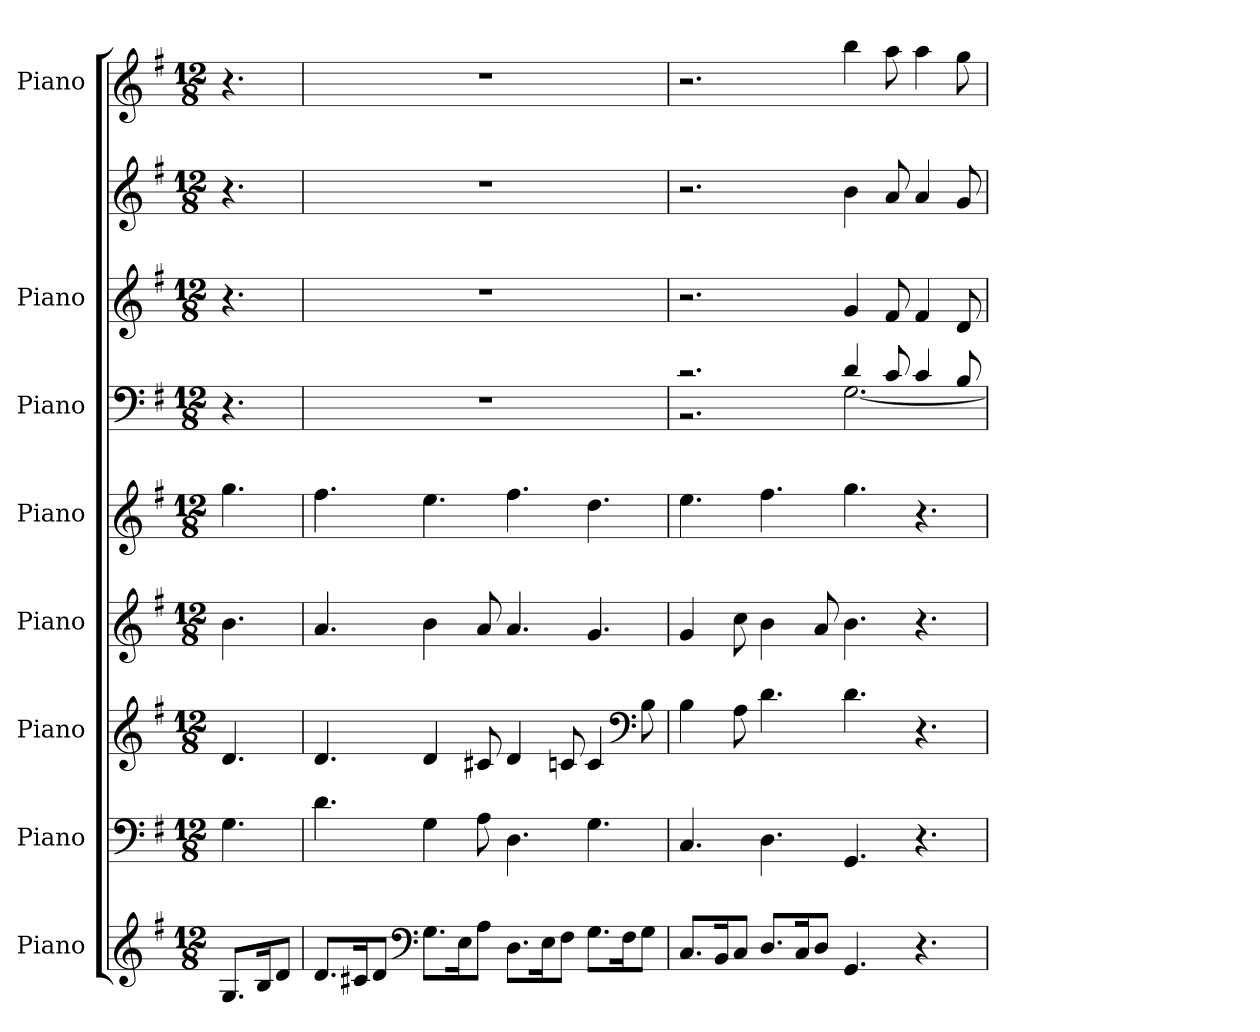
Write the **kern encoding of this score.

**kern	**kern	**kern	**kern	**kern	**kern	**kern	**kern	**kern
*part8	*part7	*part6	*part5	*part4	*part3	*part2	*part2	*part1
*staff9	*staff8	*staff7	*staff6	*staff5	*staff4	*staff3	*staff2	*staff1
*I"Piano	*I"Piano	*I"Piano	*I"Piano	*I"Piano	*I"Piano	*I"Piano	*	*I"Piano
*I'Pno.	*I'Pno.	*I'Pno.	*I'Pno.	*I'Pno.	*I'Pno.	*I'Pno.	*	*I'Pno.
*clefG2	*clefF4	*clefG2	*clefG2	*clefG2	*clefF4	*clefG2	*clefG2	*clefG2
*k[f#]	*k[f#]	*k[f#]	*k[f#]	*k[f#]	*k[f#]	*k[f#]	*k[f#]	*k[f#]
*M12/8	*M12/8	*M12/8	*M12/8	*M12/8	*M12/8	*M12/8	*M12/8	*M12/8
*MM120	*MM120	*MM120	*MM120	*MM120	*MM120	*MM120	*MM120	*MM120
=	=	=	=	=	=	=	=	=
8.G/L	4.G\	4.d/	4.b\	4.gg\	4.r	4.r	4.r	4.r
16B/K	.	.	.	.	.	.	.	.
8d/J	.	.	.	.	.	.	.	.
=1	=1	=1	=1	=1	=1	=1	=1	=1
8.d/L	4.d\	4.d/	4.a/	4.ff#\	1.r	1.r	1.r	1.r
16c#X/K	.	.	.	.	.	.	.	.
8d/J	.	.	.	.	.	.	.	.
*clefF4	*	*	*	*	*	*	*	*
8.G\L	4G\	4d/	4b\	4.ee\	.	.	.	.
16E\K	.	.	.	.	.	.	.	.
8A\J	8A\	8c#X/	8a/	.	.	.	.	.
8.D\L	4.D\	4d/	4.a/	4.ff#\	.	.	.	.
16E\K	.	.	.	.	.	.	.	.
8F#\J	.	8cn/	.	.	.	.	.	.
8.G\L	4.G\	4c/	4.g/	4.dd\	.	.	.	.
16F#\K	.	.	.	.	.	.	.	.
*	*	*clefF4	*	*	*	*	*	*
8G\J	.	8B\	.	.	.	.	.	.
=2	=2	=2	=2	=2	=2	=2	=2	=2
*	*	*	*	*	*^	*	*	*
8.C/L	4.C/	4B\	4g/	4.ee\	2.r	2.r	2.r	2.r	2.r
16BB/K	.	.	.	.	.	.	.	.	.
8C/J	.	8A\	8cc\	.	.	.	.	.	.
8.D/L	4.D\	4.d\	4b\	4.ff#\	.	.	.	.	.
16C/K	.	.	.	.	.	.	.	.	.
8D/J	.	.	8a/	.	.	.	.	.	.
4.GG/	4.GG/	4.d\	4.b\	4.gg\	4d/	[2.G\	4g/	4b\	4bb\
.	.	.	.	.	8c/	.	8f#/	8a/	8aa\
4.r	4.r	4.r	4.r	4.r	4c/	.	4f#/	4a/	4aa\
.	.	.	.	.	8B/	.	8d/	8g/	8gg\
*	*	*	*	*	*v	*v	*	*	*
=	=	=	=	=	=	=	=	=
*-	*-	*-	*-	*-	*-	*-	*-	*-
